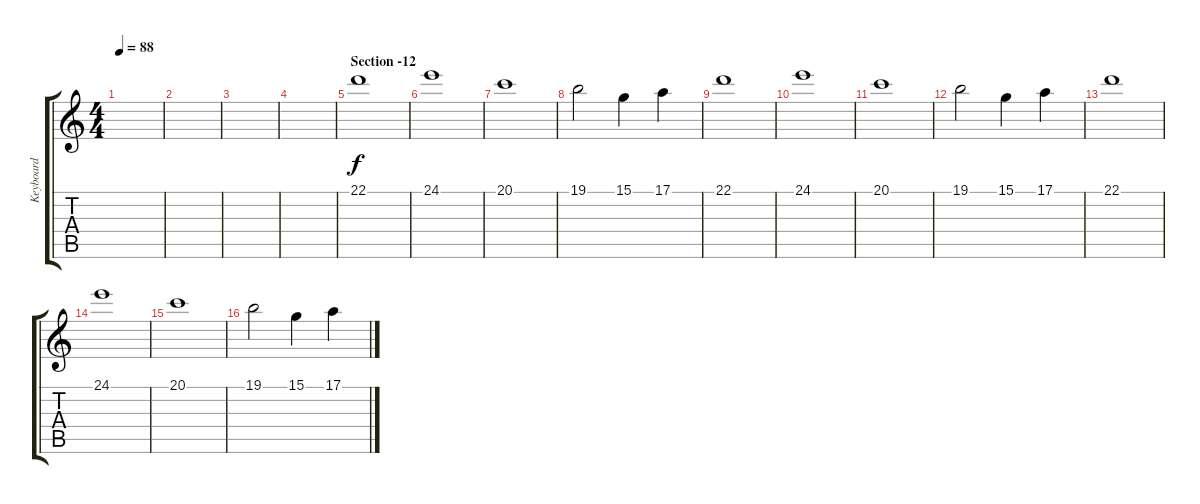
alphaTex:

\track ("Keyboard" "Keyboard") {instrument tremolostrings}
\staff {score tabs}
\tuning (E4 B3 G3 D3 A2 E2) {hide}
\ts (4 4)
\tempo 88
\clef g2
\ks c
|
|
|
|
\section ("" "Section -12")
22.1.1 |
24.1.1 |
20.1.1 |
19.1.2 15.1.4 17.1.4 |
22.1.1 |
24.1.1 |
20.1.1 |
19.1.2 15.1.4 17.1.4 |
22.1.1 |
24.1.1 |
20.1.1 |
19.1.2 15.1.4 17.1.4
